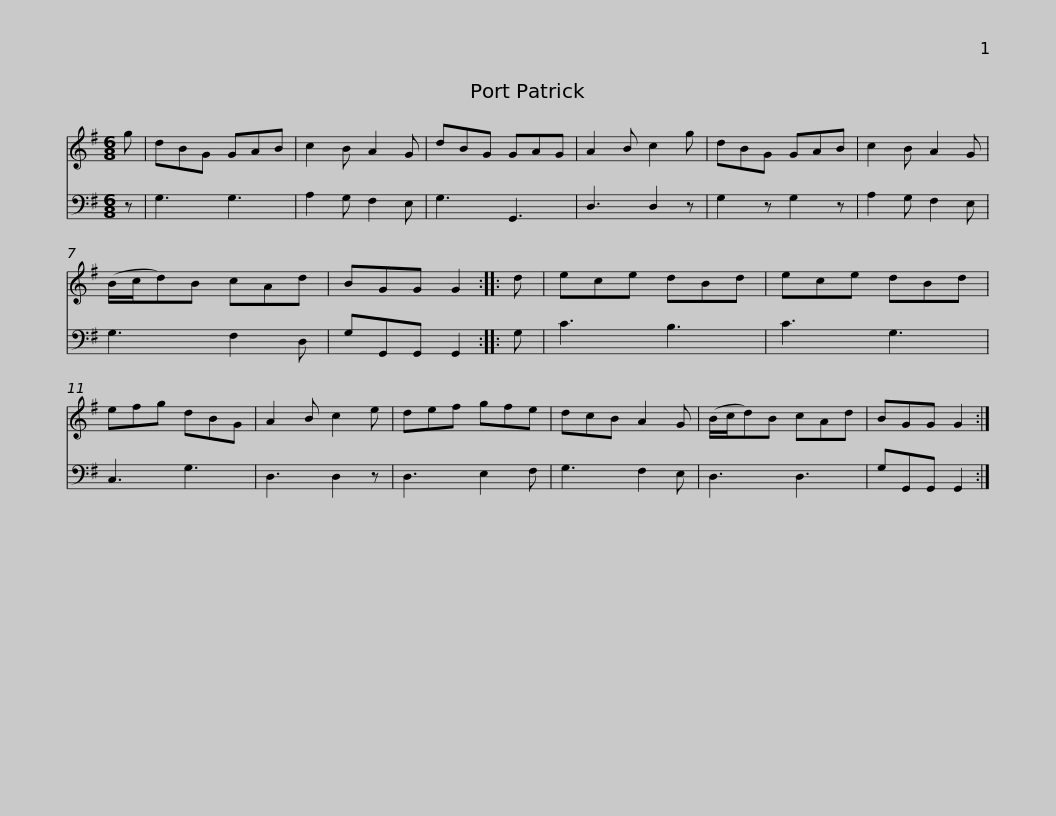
X:1
%%score 1 2
L:1/8
M:6/8
I:linebreak $
K:G
V:1 treble
V:2 bass
V:1
 g | dBG GAB | c2 B A2 G | dBG GAG | A2 B c2 g | %5
 dBG GAB | c2 B A2 G | (B/c/d)B cAd | BGG G2 ::$ d | %10
 ece dBd | ece dBd | efg dBG | A2 B c2 e | def gfe | %15
 dcB A2 G | (B/c/d)B cAd |$ BGG G2 :| %18
V:2
 z | G,3 G,3 | A,2 G, F,2 E, | G,3 G,,3 | D,3 D,2 z | %5
 G,2 z G,2 z | A,2 G, F,2 E, | G,3 F,2 D, | G,G,,G,, G,,2 ::$ G, | %10
 C3 B,3 | C3 G,3 | C,3 G,3 | D,3 D,2 z | D,3 E,2 F, | %15
 G,3 F,2 E, | D,3 D,3 |$ G,G,,G,, G,,2 :| %18
